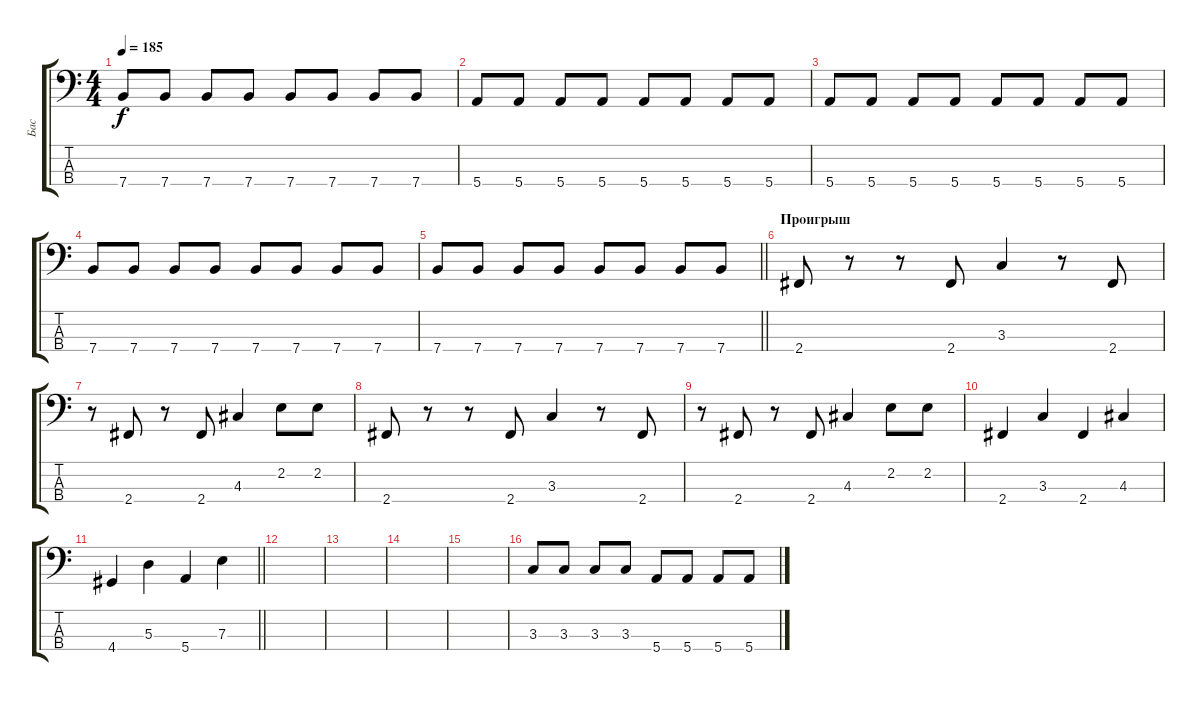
\track ("Бас" "Бас") {instrument electricbassfinger}
\staff {score tabs}
\tuning (G2 D2 A1 E1) {hide}
\ts (4 4)
\tempo 185
\clef f4
\ks c
7.4.8{dy f} 7.4.8 7.4.8 7.4.8 7.4.8 7.4.8 7.4.8 7.4.8 |
5.4.8 5.4.8 5.4.8 5.4.8 5.4.8 5.4.8 5.4.8 5.4.8 |
5.4.8 5.4.8 5.4.8 5.4.8 5.4.8 5.4.8 5.4.8 5.4.8 |
7.4.8 7.4.8 7.4.8 7.4.8 7.4.8 7.4.8 7.4.8 7.4.8 |
\barLineRight lightlight
7.4.8 7.4.8 7.4.8 7.4.8 7.4.8 7.4.8 7.4.8 7.4.8 |
\section ("" "Проигрыш")
2.4.8 r.8 r.8 2.4.8 3.3.4 r.8 2.4.8 |
r.8 2.4.8 r.8 2.4.8 4.3.4 2.2.8 2.2.8 |
2.4.8 r.8 r.8 2.4.8 3.3.4 r.8 2.4.8 |
r.8 2.4.8 r.8 2.4.8 4.3.4 2.2.8 2.2.8 |
2.4.4 3.3.4 2.4.4 4.3.4 |
\barLineRight lightlight
4.4.4 5.3.4 5.4.4 7.3.4 |
\section ("" " ")
|
|
|
|
3.3.8 3.3.8 3.3.8 3.3.8 5.4.8 5.4.8 5.4.8 5.4.8
